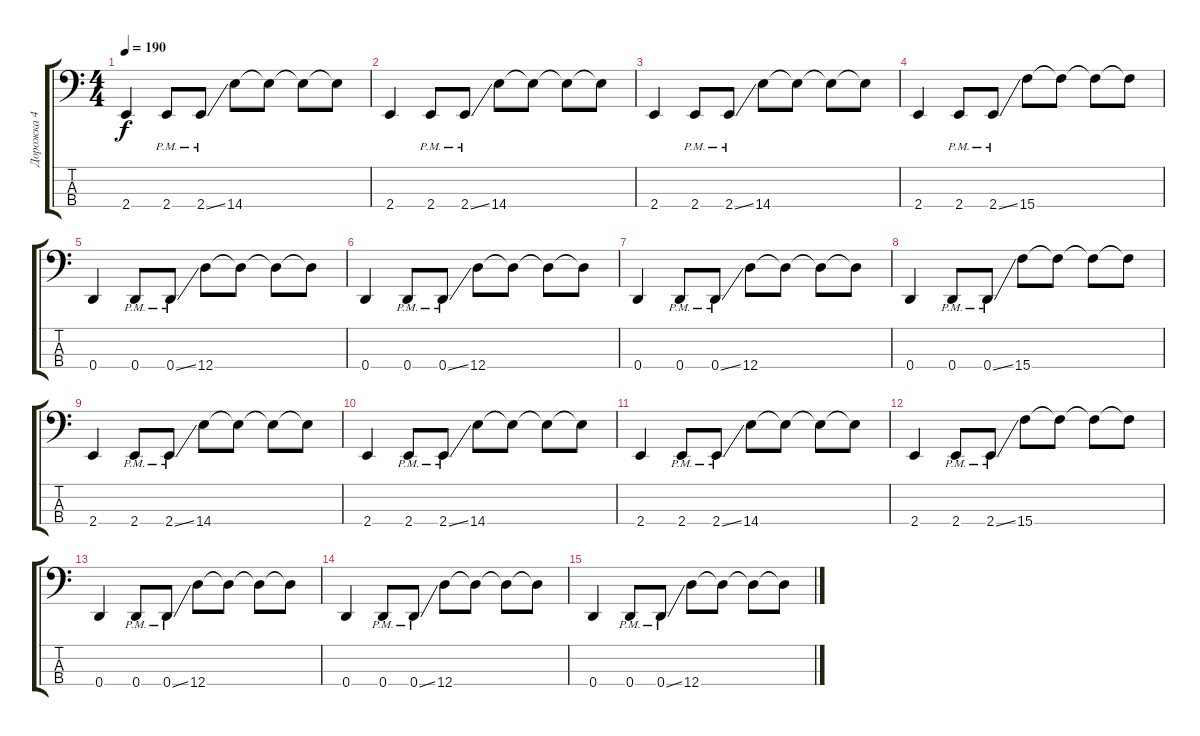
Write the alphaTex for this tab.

\track ("Дорожка 4" "Дорожка 4") {instrument electricbassfinger}
\staff {score tabs}
\tuning (G2 D2 A1 D1) {hide}
\ts (4 4)
\tempo 190
\clef f4
\ks c
2.4.4{dy f} 2.4{pm}.8 2.4{ss pm}.8 14.4.8 14.4{t}.8 14.4{t}.8 14.4{t}.8 |
2.4.4 2.4{pm}.8 2.4{ss pm}.8 14.4.8 14.4{t}.8 14.4{t}.8 14.4{t}.8 |
2.4.4 2.4{pm}.8 2.4{ss pm}.8 14.4.8 14.4{t}.8 14.4{t}.8 14.4{t}.8 |
2.4.4 2.4{pm}.8 2.4{ss pm}.8 15.4.8 15.4{t}.8 15.4{t}.8 15.4{t}.8 |
0.4.4 0.4{pm}.8 0.4{ss pm}.8 12.4.8 12.4{t}.8 12.4{t}.8 12.4{t}.8 |
0.4.4 0.4{pm}.8 0.4{ss pm}.8 12.4.8 12.4{t}.8 12.4{t}.8 12.4{t}.8 |
0.4.4 0.4{pm}.8 0.4{ss pm}.8 12.4.8 12.4{t}.8 12.4{t}.8 12.4{t}.8 |
0.4.4 0.4{pm}.8 0.4{ss pm}.8 15.4.8 15.4{t}.8 15.4{t}.8 15.4{t}.8 |
2.4.4 2.4{pm}.8 2.4{ss pm}.8 14.4.8 14.4{t}.8 14.4{t}.8 14.4{t}.8 |
2.4.4 2.4{pm}.8 2.4{ss pm}.8 14.4.8 14.4{t}.8 14.4{t}.8 14.4{t}.8 |
2.4.4 2.4{pm}.8 2.4{ss pm}.8 14.4.8 14.4{t}.8 14.4{t}.8 14.4{t}.8 |
2.4.4 2.4{pm}.8 2.4{ss pm}.8 15.4.8 15.4{t}.8 15.4{t}.8 15.4{t}.8 |
0.4.4 0.4{pm}.8 0.4{ss pm}.8 12.4.8 12.4{t}.8 12.4{t}.8 12.4{t}.8 |
0.4.4 0.4{pm}.8 0.4{ss pm}.8 12.4.8 12.4{t}.8 12.4{t}.8 12.4{t}.8 |
0.4.4 0.4{pm}.8 0.4{ss pm}.8 12.4.8 12.4{t}.8 12.4{t}.8 12.4{t}.8
